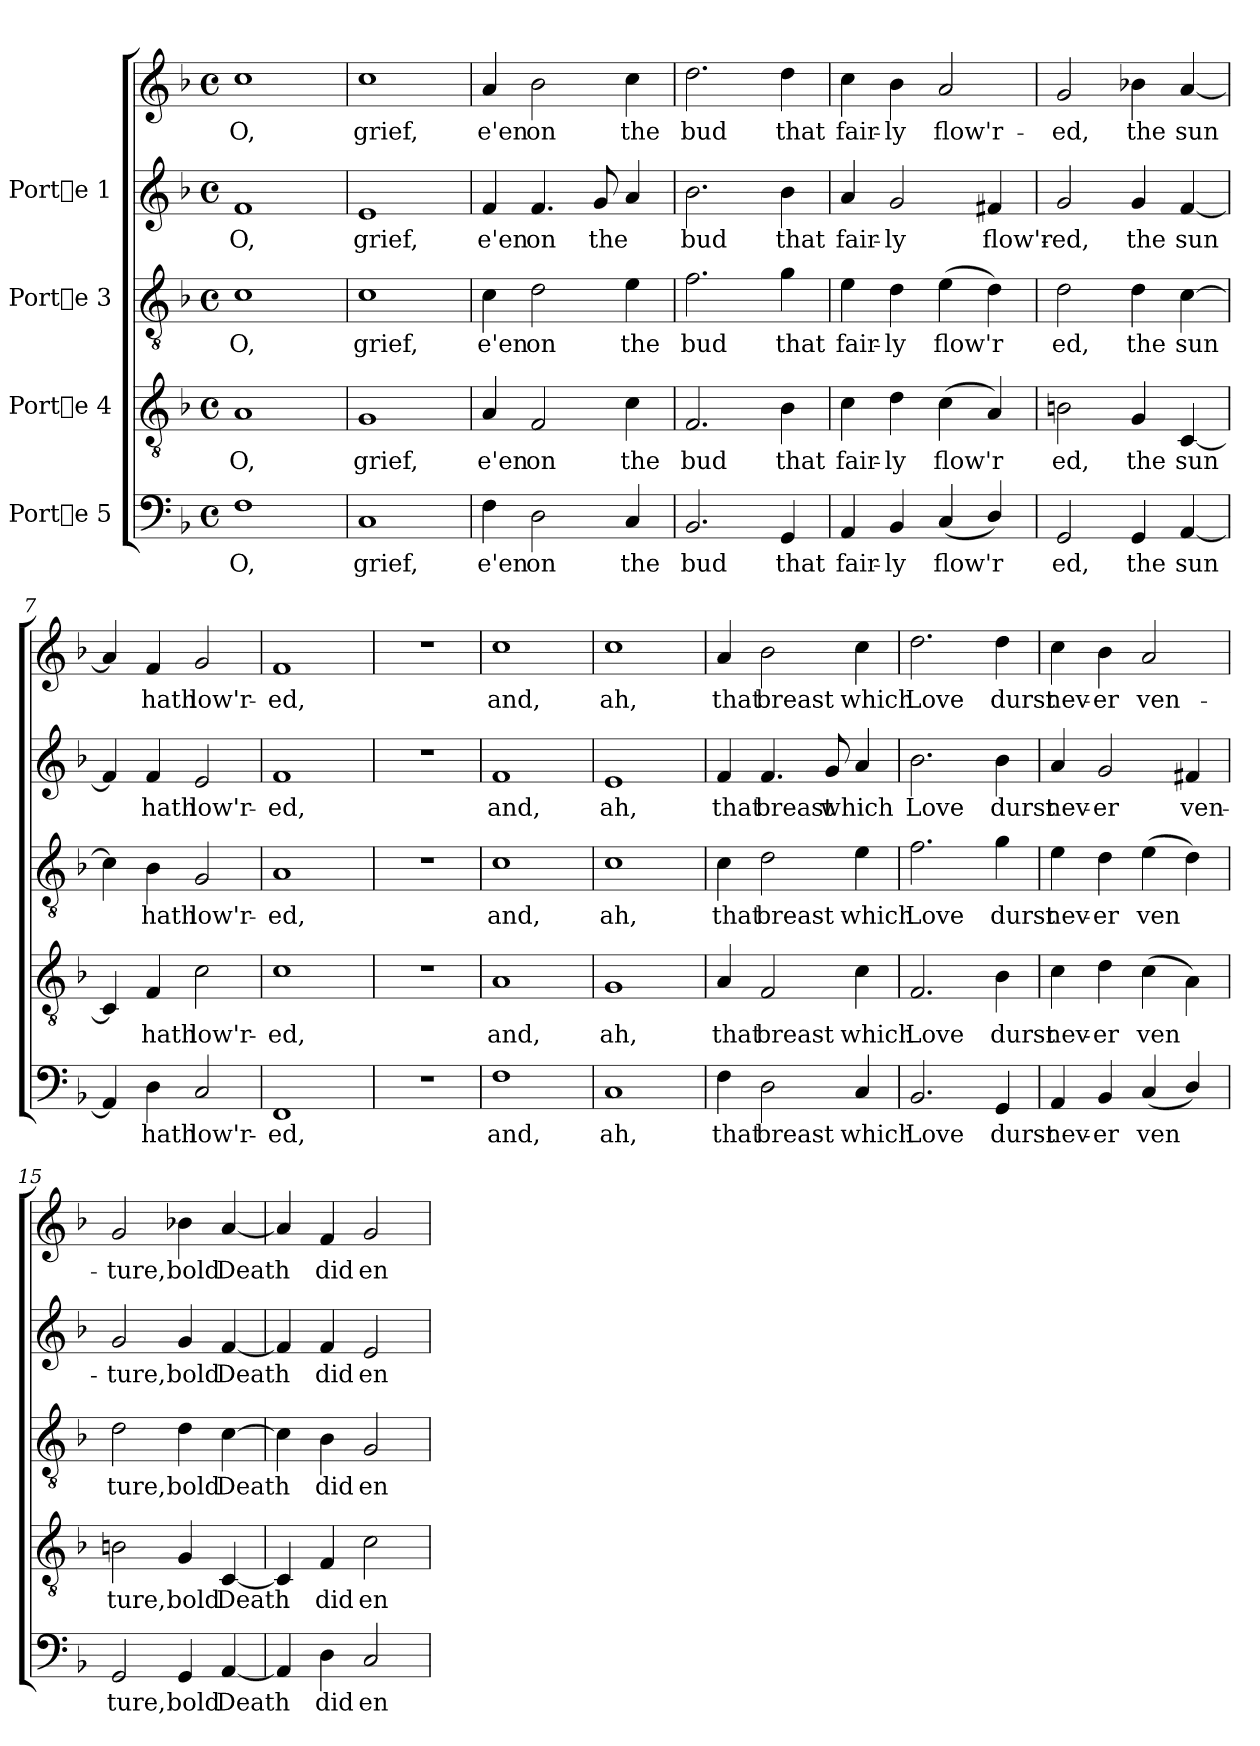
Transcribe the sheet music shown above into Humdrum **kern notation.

**kern	**text	**kern	**text	**kern	**text	**kern	**text	**kern	**text
*part4	*part4	*part3	*part3	*part2	*part2	*part1	*part1	*part1	*part1
*staff5	*staff5	*staff4	*staff4	*staff3	*staff3	*staff2	*staff2	*staff1	*staff1
*I"Porte 5	*	*I"Porte 4	*	*I"Porte 3	*	*I"Porte 1	*	*	*
!!LO:PB:g=z
*stria5	*	*stria5	*	*stria5	*	*stria5	*	*stria5	*
*clefF4	*	*clefGv2	*	*clefGv2	*	*clefG2	*	*clefG2	*
*k[b-]	*	*k[b-]	*	*k[b-]	*	*k[b-]	*	*k[b-]	*
*F:	*	*F:	*	*F:	*	*F:	*	*F:	*
*M4/4	*	*M4/4	*	*M4/4	*	*M4/4	*	*M4/4	*
*met(c)	*	*met(c)	*	*met(c)	*	*met(c)	*	*met(c)	*
*MM108	*	*MM108	*	*MM108	*	*MM108	*	*MM108	*
=1	=1	=1	=1	=1	=1	=1	=1	=1	=1
!	!LO:LY:b:cj	!	!LO:LY:b:cj	!	!LO:LY:b:cj	!	!LO:LY:b:cj	!	!LO:LY:b:cj
1F	O,	1A	O,	1c	O,	1f	O,	1cc	O,
=2	=2	=2	=2	=2	=2	=2	=2	=2	=2
!	!LO:LY:b:cj	!	!LO:LY:b:cj	!	!LO:LY:b:cj	!	!LO:LY:b:cj	!	!LO:LY:b:cj
1C	grief,	1G	grief,	1c	grief,	1e	grief,	1cc	grief,
=3	=3	=3	=3	=3	=3	=3	=3	=3	=3
!	!LO:LY:b:cj	!	!LO:LY:b:cj	!	!LO:LY:b:cj	!	!LO:LY:b:cj	!	!LO:LY:b:cj
4F\	e'en	4A/	e'en	4c\	e'en	4f/	e'en	4a/	e'en
!	!LO:LY:b:cj	!	!LO:LY:b:cj	!	!LO:LY:b:cj	!	!LO:LY:b:cj	!	!LO:LY:b:cj
2D\	on	2F/	on	2d\	on	4.f/	on	2b-\	on
!	!	!	!	!	!	!	!LO:LY:b:cj	!	!
.	.	.	.	.	.	8g/	the	.	.
!	!LO:LY:b:cj	!	!LO:LY:b:cj	!	!LO:LY:b:cj	!	!LO:LY:b:cj	!	!LO:LY:b:cj
4C/	the	4c\	the	4e\	the	4a/	.	4cc\	the
=4	=4	=4	=4	=4	=4	=4	=4	=4	=4
!	!LO:LY:b:cj	!	!LO:LY:b:cj	!	!LO:LY:b:cj	!	!LO:LY:b:cj	!	!LO:LY:b:cj
2.BB-/	bud	2.F/	bud	2.f\	bud	2.b-\	bud	2.dd\	bud
!	!LO:LY:b:cj	!	!LO:LY:b:cj	!	!LO:LY:b:cj	!	!LO:LY:b:cj	!	!LO:LY:b:cj
4GG/	that	4B-\	that	4g\	that	4b-\	that	4dd\	that
=5	=5	=5	=5	=5	=5	=5	=5	=5	=5
!	!LO:LY:b:cj	!	!LO:LY:b:cj	!	!LO:LY:b:cj	!	!LO:LY:b:cj	!	!LO:LY:b:cj
4AA/	fair-	4c\	fair-	4e\	fair-	4a/	-fair-	4cc\	fair-
!	!LO:LY:b:cj	!	!LO:LY:b:cj	!	!LO:LY:b:cj	!	!LO:LY:b:cj	!	!LO:LY:b:cj
4BB-/	-ly	4d\	-ly	4d\	-ly	2g/	-ly	4b-\	-ly
!	!LO:LY:b:cj	!	!LO:LY:b:cj	!	!LO:LY:b:cj	!	!	!	!LO:LY:b:cj
(<4C/	flow'r-	(>4c\	flow'r-	(>4e\	flow'r-	.	.	2a/	flow'r-
!	!LO:LY:b:cj	!	!LO:LY:b:cj	!	!LO:LY:b:cj	!	!LO:LY:b:cj	!	!
4D/)	--	4A/)	--	4d\)	--	4f#X/	flow'r-	.	.
=6	=6	=6	=6	=6	=6	=6	=6	=6	=6
!	!LO:LY:b:cj	!	!LO:LY:b:cj	!	!LO:LY:b:cj	!	!LO:LY:b:cj	!	!LO:LY:b:cj
2GG/	-ed,	2Bn\	-ed,	2d\	-ed,	2g/	ed,	2g/	-ed,
!	!LO:LY:b:cj	!	!LO:LY:b:cj	!	!LO:LY:b:cj	!	!LO:LY:b:cj	!	!LO:LY:b:cj
4GG/	the	4G/	the	4d\	the	4g/	the	4b-X\	the
!	!LO:LY:b:cj	!	!LO:LY:b:cj	!	!LO:LY:b:cj	!	!LO:LY:b:cj	!	!LO:LY:b:cj
[<4AA/	sun	[<4C/	sun	[>4c\	sun	[<4f/	sun	[<4a/	sun
!!LO:LB:g=z
=7	=7	=7	=7	=7	=7	=7	=7	=7	=7
!	!LO:LY:b:cj	!	!LO:LY:b:cj	!	!LO:LY:b:cj	!	!LO:LY:b:cj	!	!LO:LY:b:cj
4AA/]	.	4C/]	.	4c\]	.	4f/]	-	4a/]	.
!	!LO:LY:b:cj	!	!LO:LY:b:cj	!	!LO:LY:b:cj	!	!LO:LY:b:cj	!	!LO:LY:b:cj
4D\	hath	4F/	hath	4B-\	hath	4f/	hath	4f/	hath
!	!LO:LY:b:cj	!	!LO:LY:b:cj	!	!LO:LY:b:cj	!	!LO:LY:b:cj	!	!LO:LY:b:cj
2C/	low'r-	2c\	low'r-	2G/	low'r-	2e/	low'r-	2g/	low'r-
=8	=8	=8	=8	=8	=8	=8	=8	=8	=8
!	!LO:LY:b:cj	!	!LO:LY:b:cj	!	!LO:LY:b:cj	!	!LO:LY:b:cj	!	!LO:LY:b:cj
1FF	-ed,	1c	-ed,	1A	-ed,	1f	ed,	1f	-ed,
=9	=9	=9	=9	=9	=9	=9	=9	=9	=9
1r	.	1r	.	1r	.	1r	.	1r	.
!!LO:LB:g=z
=10	=10	=10	=10	=10	=10	=10	=10	=10	=10
!	!LO:LY:b:cj	!	!LO:LY:b:cj	!	!LO:LY:b:cj	!	!LO:LY:b:cj	!	!LO:LY:b:cj
1F	and,	1A	and,	1c	and,	1f	and,	1cc	and,
=11	=11	=11	=11	=11	=11	=11	=11	=11	=11
!	!LO:LY:b:cj	!	!LO:LY:b:cj	!	!LO:LY:b:cj	!	!LO:LY:b:cj	!	!LO:LY:b:cj
1C	ah,	1G	ah,	1c	ah,	1e	ah,	1cc	ah,
=12	=12	=12	=12	=12	=12	=12	=12	=12	=12
!	!LO:LY:b:cj	!	!LO:LY:b:cj	!	!LO:LY:b:cj	!	!LO:LY:b:cj	!	!LO:LY:b:cj
4F\	that	4A/	that	4c\	that	4f/	that	4a/	that
!	!LO:LY:b:cj	!	!LO:LY:b:cj	!	!LO:LY:b:cj	!	!LO:LY:b:cj	!	!LO:LY:b:cj
2D\	breast	2F/	breast	2d\	breast	4.f/	breast	2b-\	breast
!	!	!	!	!	!	!	!LO:LY:b:cj	!	!
.	.	.	.	.	.	8g/	which	.	.
!	!LO:LY:b:cj	!	!LO:LY:b:cj	!	!LO:LY:b:cj	!	!LO:LY:b:cj	!	!LO:LY:b:cj
4C/	which	4c\	which	4e\	which	4a/	.	4cc\	which
=13	=13	=13	=13	=13	=13	=13	=13	=13	=13
!	!LO:LY:b:cj	!	!LO:LY:b:cj	!	!LO:LY:b:cj	!	!LO:LY:b:cj	!	!LO:LY:b:cj
2.BB-/	Love	2.F/	Love	2.f\	Love	2.b-\	Love	2.dd\	Love
!	!LO:LY:b:cj	!	!LO:LY:b:cj	!	!LO:LY:b:cj	!	!LO:LY:b:cj	!	!LO:LY:b:cj
4GG/	durst	4B-\	durst	4g\	durst	4b-\	durst	4dd\	durst
=14	=14	=14	=14	=14	=14	=14	=14	=14	=14
!	!LO:LY:b:cj	!	!LO:LY:b:cj	!	!LO:LY:b:cj	!	!LO:LY:b:cj	!	!LO:LY:b:cj
4AA/	nev-	4c\	nev-	4e\	nev-	4a/	-nev-	4cc\	nev-
!	!LO:LY:b:cj	!	!LO:LY:b:cj	!	!LO:LY:b:cj	!	!LO:LY:b:cj	!	!LO:LY:b:cj
4BB-/	-er	4d\	-er	4d\	-er	2g/	-er	4b-\	-er
!	!LO:LY:b:cj	!	!LO:LY:b:cj	!	!LO:LY:b:cj	!	!	!	!LO:LY:b:cj
(<4C/	ven-	(>4c\	ven-	(>4e\	ven-	.	.	2a/	ven-
!	!LO:LY:b:cj	!	!LO:LY:b:cj	!	!LO:LY:b:cj	!	!LO:LY:b:cj	!	!
4D/)	--	4A\)	--	4d\)	--	4f#X/	ven-	.	.
=15	=15	=15	=15	=15	=15	=15	=15	=15	=15
!	!LO:LY:b:cj	!	!LO:LY:b:cj	!	!LO:LY:b:cj	!	!LO:LY:b:cj	!	!LO:LY:b:cj
2GG/	-ture,	2Bn\	-ture,	2d\	-ture,	2g/	ture,	2g/	-ture,
!	!LO:LY:b:cj	!	!LO:LY:b:cj	!	!LO:LY:b:cj	!	!LO:LY:b:cj	!	!LO:LY:b:cj
4GG/	bold	4G/	bold	4d\	bold	4g/	bold	4b-X\	bold
!	!LO:LY:b:cj	!	!LO:LY:b:cj	!	!LO:LY:b:cj	!	!LO:LY:b:cj	!	!LO:LY:b:cj
[<4AA/	Death	[<4C/	Death	[>4c\	Death	[<4f/	Death	[<4a/	Death
!!LO:PB:g=z
=16	=16	=16	=16	=16	=16	=16	=16	=16	=16
!	!LO:LY:b:cj	!	!LO:LY:b:cj	!	!LO:LY:b:cj	!	!LO:LY:b:cj	!	!LO:LY:b:cj
4AA/]	.	4C/]	.	4c\]	.	4f/]	-	4a/]	.
!	!LO:LY:b:cj	!	!LO:LY:b:cj	!	!LO:LY:b:cj	!	!LO:LY:b:cj	!	!LO:LY:b:cj
4D\	did	4F/	did	4B-\	did	4f/	did	4f/	did
!	!LO:LY:b:cj	!	!LO:LY:b:cj	!	!LO:LY:b:cj	!	!LO:LY:b:cj	!	!LO:LY:b:cj
2C/	en-	2c\	en-	2G/	en-	2e/	en-	2g/	en-
=	=	=	=	=	=	=	=	=	=
*-	*-	*-	*-	*-	*-	*-	*-	*-	*-
